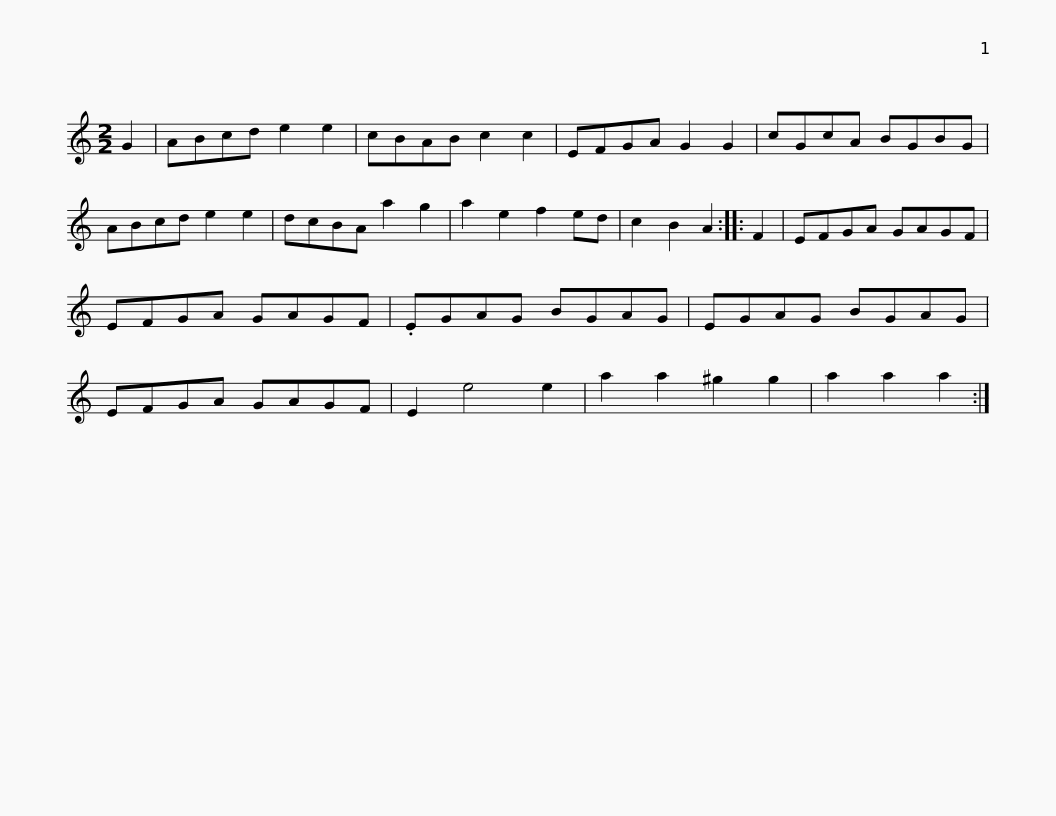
X:1
L:1/8
M:2/2
I:linebreak $
K:C
V:1 treble
V:1
 G2 | ABcd e2 e2 | cBAB c2 c2 | EFGA G2 G2 | cGcA BGBG | %5
 ABcd e2 e2 | dcBA a2 g2 | a2 e2 f2 ed |$ c2 B2 A2 :: F2 | %10
 EFGA GAGF | EFGA GAGF | .EGAG BGAG | EGAG BGAG | EFGA GAGF |$ %15
 E2 e4 e2 | a2 a2 ^g2 g2 | a2 a2 a2 :| %18
